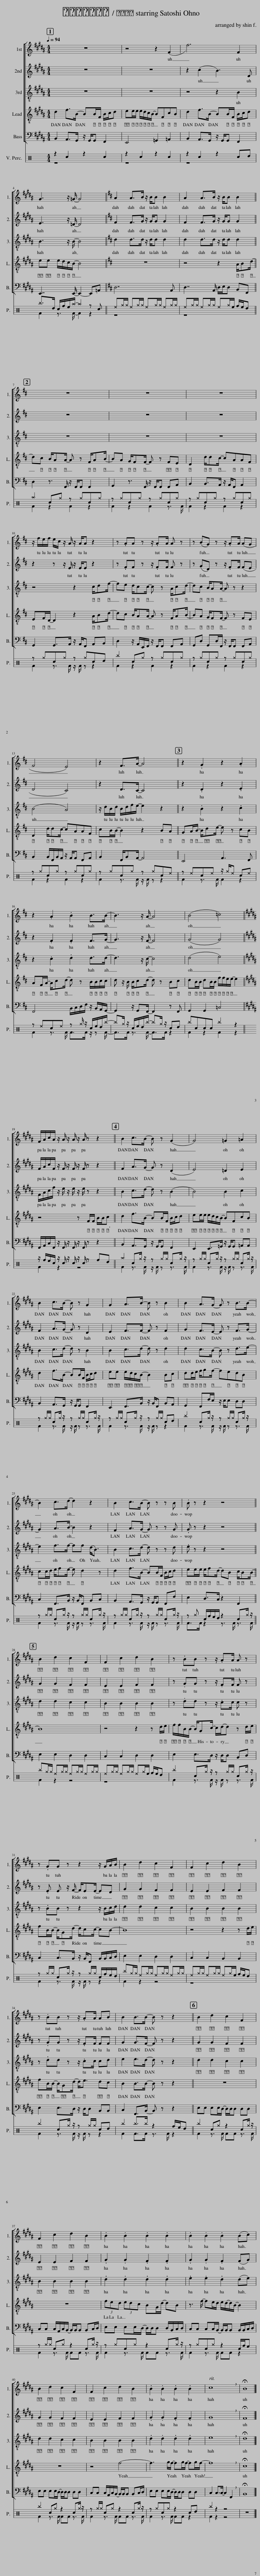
X:1
%%score [ 1 2 3 4 5 ] ( 6 7 )
L:1/8
Q:1/4=94
M:4/4
I:linebreak $
K:B
V:1 treble
V:2 treble
V:3 treble-8
V:4 treble-8
V:5 bass
V:6 perc
K:none
V:7 perc
K:none
V:1
 z8 | z4 z2 (F2 | f6) F2 |$ G3 z/ =G/- G4 ||[K:D] A2 A>B z/ B/B B2 | %5
 A2 A>B z/ B/B B2 ||$ z8 | z8 | z8 |$ z/ f/e/f/ e/c/ z/ A/ z/ A/A z2 | %10
 z .AA z z/ .AA/ A z | z (BG) z z/ .AA/ (AG |$ F4 E4) | z2 F>A- A4 || z2 .G2 z2 .A2 |$ %15
 z2 .A2 .B2 B>B- | B3 z/ A/- A4 | (B4 =c4) ||$[K:B] F/A/c/A/ z/ A/ z/ A/ z/ A/ z z2 || B2 c>B- B z (G2 | %20
 G4) =G2 =A2 |$ B2 c>B- B z G2 | G2 A>B- B z B2 | B2 A>G- G z B>B- |$ B2 c>d- d2 z2 | %25
 B2 c>B- B z z B | .B z z2 z4 ||$ B2 d2 c2 F2 | F2 c2 d2 B2 | z .BB z z/ .AA/ A z |$ %30
 z .GG z z2 z/ G/A/B/ | B2 d2 c2 F2 | F2 c2 d2 B2 |$ z .BB z z/ .AA/ AB | B2 B>B- B z z2 || %35
 B2 d2 c2 F2 |$ F2 c2 d2 B2 | .B2 .B2 .B2 .B2 | .B2 .B2 .B2 (Bc) |$ B2 d2 c2 F2 | %40
 F2 c2 d2 B2 | .B2 .B2 .B2 .B2 |[Q:1/4=85] !breath!c8[Q:1/4=75] | !fermata!B8 |] %44
V:2
 z8 | z8 | z2 (c2 B3) D |$ E3 z/ =D/- D4 ||[K:D] F2 F>G z/ G/G G2 | %5
 F2 F>G z/ G/G G2 ||$ z8 | z8 | z8 |$ z2 z z/ E/ z/ E/E z2 | %10
 z .FF z z/ .FF/ F z | z (GD) z z/ .FF/ (FE |$ D4 C4) | z2 D>C- C4 || z2 .D2 z2 .E2 |$ %15
 z2 .F2 .F2 F>G- | G3 z/ F/- F4 | (G4 G4) ||$[K:B] F/A/c/F/ z/ F/ z/ F/ z/ F/ z z2 || F2 A>G- G z (D2 | %20
 E4) =D2 E2 |$ F2 A>G- G z D2 | E2 F>F- F z F2 | G2 F>E- E z F>G- |$ G2 A>B- B2 z2 | %25
 F2 A>G- G z z G | .G z z2 z4 ||$ G2 G2 F2 F2 | E2 E2 F2 F2 | z .GG z z/ .FF/ F z |$ %30
 z .E E z/ F/- F/EE/- ED | G2 G2 F2 F2 | E2 E2 F2 F2 |$ z .GG z z/ .FF/ FF | G2 G>F- F z z2 || %35
 G2 G2 F2 F2 |$ E2 E2 F2 F2 | .G2 .G2 .F2 .F2 | .G2 .G2 .F2 (FG) |$ G2 G2 F2 F2 | %40
 E2 E2 F2 F2 | .G2 .G2 .F2 .F2 | !breath!G8 | !fermata!F8 |] %44
V:3
 z8 | z8 | z4 z2 B2 |$ B3 z/ B/- B4 ||[K:D] d2 d>d z/ d/d d2 | %5
 d2 d>d z/ d/d d2 ||$ z8 | z8 | z8 |$ z4 z2 c/df/- | %10
 fe d/cc/- c z A/cd/- | dc B/AA/- A z z2 |$ (B4 A4) | z/ d/B/d/ B/d/f/e/- e2 z2 || z2 .B2 z2 .c2 |$ %15
 z2 .c2 .d2 d>d- | d3 z/ c/- c4 | (d4 e4) ||$[K:B] F/A/c/f/ z/ e/ z/ e/ z/ e/ z z2 || B2 c>d- d z (B2 | %20
 B4) B2 c2 |$ B2 c>d- d z B2 | B2 c>d- d z d2 | d2 c>B- B z d>e- |$ e2 f>f- ff (d<B) | %25
 B2 c>d- d z z d | .e z z2 z4 ||$ d2 d2 c2 c2 | B2 B2 B2 B2 | z .dd z z/ .cc/ c z |$ %30
 z .BB z z2 z/ B/c/d/ | d2 d2 c2 c2 | B2 B2 B2 B2 |$ z .dd z z/ .cc/ cd | e2 e>d- d z z2 || %35
 d2 d2 c2 c2 |$ B2 B2 B2 B2 | .d2 .d2 .d2 .d2 | .e2 .e2 .d2 (de) |$ d2 d2 c2 c2 | %40
 B2 B2 B2 B2 | .d2 .d2 .d2 .d2 | !breath!e8 | !fermata!d8 |] %44
V:4
 d2 f>B- BB/F/ B/c/d | ee/e/ e/d/c/B/- BFcB | d2 f>B- BB/F/ B/c/d |$ ee e/d/c/B/- B4 ||[K:D] z8 | %5
 z4 z2 A/Bd/- ||$ dc B/AA/- A z F/AB/- | BA G/FF/- F z FE | D2 d/dc/- cAAF |$ EF/D/- D2 z2 A/Bd/- | %10
 dc B/AA/- A z F/AB/- | BA G/FF/- F z FE |$ D2 d/dc/- cAAF | cB/B/- B2 z2 BA || GA/B/- B/de/- e z cB |$ %15
 AF/A/- A/cd/- d z B/B/c/c/ | d z/ B/ B/cd/- d z Bc | dB/B/ dB/B/ f/f/e/e/- e2 ||$[K:B] z4 z F/F/ B/B/c || d2 f>B- BB/F/ B/c/d | %20
 ee/e/ e/d/c/B/- BFcB |$ d2 f>B- BB/F/ B/c/d | ee e/d/c/B/- B2 Bc | dd/e/ f/gf/- fedB |$ cc/d/ e/fe/- e d2 z | %25
 d2 f>B- BB/F/ B/c/d | ee/e/ e/fd/- dB c/BB/- ||$ B8 | z4 z2 z d/e/ | f/f/B/B/- B/Gc/- c/d/-d z d/e/ |$ %30
 fB/B/- B/Gd/- d/cc/- cB- | B8 | z4 z2 z d/e/ |$ fB/B/- B/Gd/- d<e dc | B2 B>B- B z z2 || %35
 z8 |$ z8 | (3fed (3edc BG/d/- dB | z3/2 f/- fe/d/ e/d/-d/B/- B2 |$ z8 | %40
 z4 f4- | f3 g/f/- fg/f/- fg/f/- | !breath!f8 | !fermata!c8 |] %44
V:5
 B,,2 A,,>G,, z/ G,,/G,, F,,2 | E,,4 =G,,2 =A,,2 | B,,2 A,,>G,, z/ G,,/G,, F,,2 |$ E,,7/2 E,,/- E,,2- E,,=A,, ||[K:D] D,7 A,, | %5
 D,7/2 A,,/ D,/E,/D, B,,F,, ||$ D,2 z3/2 F,,/ z/ F,,/F,, F,,2 | G,,2 z3/2 F,,/ z/ F,,/F,, F,,A,, | B,,2 B,,>A,, z/ A,,/F,, A,,2 |$ G,,2 G,,>A,, z/ A,,/F,, A,,B,, | %10
 D,2 z/ A,,/E,,/F,,/ z/ F,,/F,, F,,A,, | G,,D, G,,D,/F,,/ z/ F,,/F,, F,,A,, |$ B,,2 B,,/F,,/B,,/A,,/ z/ A,,/A,, F,,A,, | B,,2 F,,/B,,A,,/- A,,4 || E,,4 A,,3 F,, |$ %15
 F,,4 B,,/C,/D,/F,/ z/ B,,/A,,/G,,/- | G,,2 z/ G,,F,,/- F,,2 z F,, | G,,2 G,,2 =C,4 ||$[K:B] F,,/A,,/C,/F,,/ z/ F,,/ z/ F,,/ z/ F,,/ z z2 || B,,2 A,,>G,, z/ G,,/G,, F,,2 | %20
 E,,2 E,,>=G,, z/ G,,/G,, =A,,A,, |$ B,,2 A,,>G,, z/ G,,/G,, F,,2 | E,,2 F,,>B,, z/ B,,/F,, B,,A,, | G,,2 F,,F,/E,/ z/ E,/E, D,D, |$ C,2 F,,>B,, z/ B,,/F,, B,,C, | %25
 B,,2 A,,>G,, z/ G,,/G,, F,,F, | E,2 D,>C, z2 F,,2 ||$ E,2 E,2 D,2 D,2 | C,2 C,2 D,2 D,2 | E,2 E,>D, z/ D,/D, B,,D, |$ %30
 C,2 C,>B,, z/ B,,/F,, B,,/B,,/C,/D,/ | E,2 E,2 D,2 D,2 | C,2 C,2 B,,2 B,,2 |$ E,2 E,>D, z/ D,/D, B,,B,, | C,2 F,,>B,,- B,, z z2 || %35
 E,E, E,E,/D,/- D,/D,/D, D,D, |$ C,C, C,/A,,/C,/B,,/- B,,/B,,/B,, B,,C,/D,/ | E,E, E,E,/D,/- D,/D,/D, D,/B,,/C,/D,/ | C,C, C,C,/B,,/- B,,/B,,/B,, B,,/B,,/C,/D,/ |$ E,E, E,E,/D,/- D,/D,/D, D,D, | %40
 C,C, C,/A,,/C,/B,,/- B,,/B,,/B,, B,,C,/D,/ | E,E, E,E,/D,/- D,/D,/D, D,D, | C,2 C,>C,- C,2 !breath!F,,2 | !fermata!B,,8 |] %44
V:6
[K:C] z2 c2 z2 c2 | z2 c2 z2 c2 | z2 c2 z2 cd |$ ^b>d c/f/e/^a/- ^a2 z c || ^e^g/^g/ ^e^g/^g/ ^e^g/^g/ ^e^g/^g/ | %5
 ^e^g/^g/ ^e^g/^g/ ^e^g/e/ f/e/d ||$ ^a2 c^g z ^gc^g | z ^gc^g z ^gc^g | z ^gc^g z ^gc^g |$ z ^gc^g z ^gcd | %10
 ^b2 c^g z ^gc^g | z ^gc^g z ^gc^g |$ z ^gc^g z ^gc^g | z ^gc^g z ^gc^e || z ^ec^e z/ ^g/^e c^e |$ %15
 z ^ec^e z ^g/ z/ c/e/d/^b/- | ^b^g/ z/ c/e/d/^b/- ^b^g/ z/ cd | ^bccc ^b2 z2 ||$ z/ f/e/c/ z/ c/ z/ c/ z/ c/ z fd || ^a2 c^g/ z/ z ^g/^g/ c^g/ z/ | %20
 z ^g/^g/ c^g/ z/ z ^g/^g/ c^g/ z/ |$ z ^g/^g/ c^g/ z/ z ^g/^g/ c^g/ z/ | z ^g/^g/ c^g/ z/ z ^g/^g/ cd | ^b2 c^g/ z/ z ^g/^g/ c^g/ z/ |$ z ^g/^g/ c^g/ z/ z ^g/^g/ c^g/ z/ | %25
 z ^g/^g/ c^g/ z/ z ^g/^g/ c^g/ z/ | z ^g c/f/e/d/ z2 c^g/ z/ ||$ ^b^g/^g/ ^e^g/^g/ ^e^g/^g/ ^e^g/^g/ | ^e^g/^g/ ^e^g/^g/ ^e^g/e/ f/e/d | ^b2 c^g/ z/ z ^g/^g/ c^g/ z/ |$ %30
 z ^g/^g/ c^g/ z/ z ^g/^g/ c/f/e/d/ | ^b^g/^g/ ^e^g/^g/ ^e^g/^g/ ^e^g/^g/ | ^e^g/^g/ ^e^g/^g/ ^e^g/e/ f/e/d |$ ^b2 c^g/ z/ z ^g/^g/ cd | ^b2 ^b>^b z2 f/e/d || %35
 ^b2 c^g z2 c^g/ z/ |$ z ^g/^g/ c^g z2 c^g/ z/ | z ^gc^g z2 c^g/ z/ | z ^gc^g z2 c/f/e |$ ^b2 c^g z2 c^g/ z/ | %40
 z ^g/^g/ c^g z2 c^g/ z/ | z ^gc^g z2 cd | ^b2 z2 z4 | z8 |] %44
V:7
[K:C] z8 | z8 | z8 |$ F2 z3/2 F/- F2 z2 || z8 | %5
 z8 ||$ F2 z2 F2 z2 | F2 z2 F2 z3/2 F/ | F2 z2 F2 z2 |$ F2 z3/2 F/ z/ F/ z z2 | %10
 F2 z2 F2 z2 | F2 z2 F2 z2 |$ F2 z2 F2 z2 | F2 z3/2 F/ z/ F/ z z2 || F2 z3/2 F/ F2 z2 |$ %15
 F2 z3/2 F/ F>F z/ z F/- | F>F z3/2 F/- F>F z2 | F2 z2 F2 z2 ||$ F2 z2 z4 || F2 z3/2 F/ z/ F/ z z3/2 F/ | %20
 F2 z3/2 F/ z/ F/ z z3/2 F/ |$ F2 z3/2 F/ z/ F/ z z3/2 F/ | F2 z3/2 F/ z/ F/ z z2 | F2 z3/2 F/ z/ F/ z z3/2 F/ |$ F2 z3/2 F/ z/ F/ z z3/2 F/ | %25
 F2 z3/2 F/ z/ F/ z z3/2 F/ | F>F z2 z3/2 F/ z3/2 F/ ||$ F2 z2 z4 | z8 | F2 z3/2 F/ z/ F/ z z3/2 F/ |$ %30
 F2 z3/2 F/ z/ F/ z z2 | F2 z2 z4 | z8 |$ F2 z3/2 F/ z/ F/ z z2 | F2 F>F z3/2 F/ z2 || %35
 F2 z3/2 F/ FF z3/2 F/ |$ F2 z3/2 F/ FF z3/2 F/ | F2 z3/2 F/ FF z3/2 F/ | F2 z3/2 F/ FF z2 |$ F2 z3/2 F/ FF z3/2 F/ | %40
 F2 z3/2 F/ FF z3/2 F/ | F2 z3/2 F/ FF z2 | F2 z2 z4 | x8 |] %44
